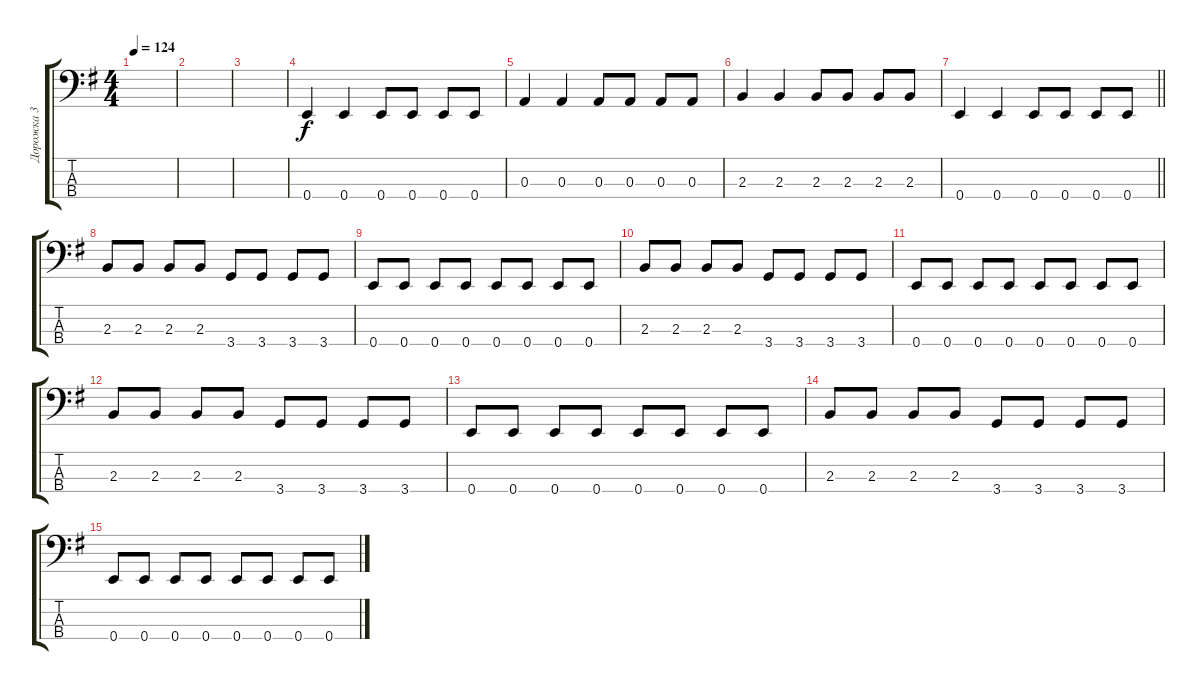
\track ("Дорожка 3" "Дорожка 3") {instrument electricbassfinger}
\staff {score tabs}
\tuning (G2 D2 A1 E1) {hide}
\ts (4 4)
\tempo 124
\clef f4
\ks g
|
|
|
0.4.4 0.4.4 0.4.8 0.4.8 0.4.8 0.4.8 |
0.3.4 0.3.4 0.3.8 0.3.8 0.3.8 0.3.8 |
2.3.4 2.3.4 2.3.8 2.3.8 2.3.8 2.3.8 |
\barLineRight lightlight
0.4.4 0.4.4 0.4.8 0.4.8 0.4.8 0.4.8 |
2.3.8 2.3.8 2.3.8 2.3.8 3.4.8 3.4.8 3.4.8 3.4.8 |
0.4.8 0.4.8 0.4.8 0.4.8 0.4.8 0.4.8 0.4.8 0.4.8 |
2.3.8 2.3.8 2.3.8 2.3.8 3.4.8 3.4.8 3.4.8 3.4.8 |
0.4.8 0.4.8 0.4.8 0.4.8 0.4.8 0.4.8 0.4.8 0.4.8 |
2.3.8 2.3.8 2.3.8 2.3.8 3.4.8 3.4.8 3.4.8 3.4.8 |
0.4.8 0.4.8 0.4.8 0.4.8 0.4.8 0.4.8 0.4.8 0.4.8 |
2.3.8 2.3.8 2.3.8 2.3.8 3.4.8 3.4.8 3.4.8 3.4.8 |
0.4.8 0.4.8 0.4.8 0.4.8 0.4.8 0.4.8 0.4.8 0.4.8
